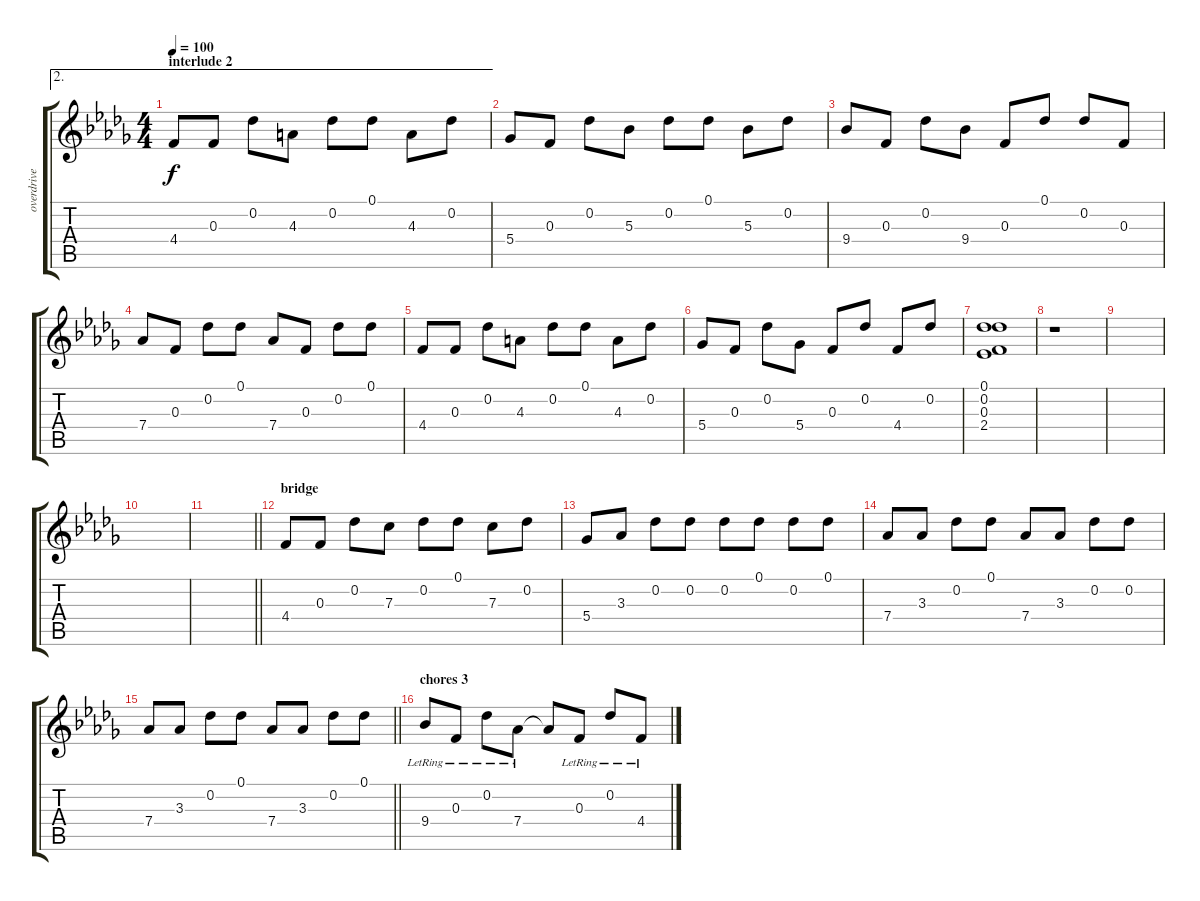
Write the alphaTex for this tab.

\track ("overdrive guitar" "overdrive ") {instrument overdrivenguitar}
\staff {score tabs}
\tuning (Db4 Db4 F3 Db3 Ab2 Db2) {hide}
\ae 2
\ts (4 4)
\section ("" "interlude 2")
\tempo 100
\clef g2
\ks db
4.4.8{dy f} 0.3.8 0.2.8 4.3.8 0.2.8 0.1.8 4.3.8 0.2.8 |
5.4.8 0.3.8 0.2.8 5.3.8 0.2.8 0.1.8 5.3.8 0.2.8 |
9.4.8 0.3.8 0.2.8 9.4.8 0.3.8 0.1.8 0.2.8 0.3.8 |
7.4.8 0.3.8 0.2.8 0.1.8 7.4.8 0.3.8 0.2.8 0.1.8 |
4.4.8 0.3.8 0.2.8 4.3.8 0.2.8 0.1.8 4.3.8 0.2.8 |
5.4.8 0.3.8 0.2.8 5.4.8 0.3.8 0.2.8 4.4.8 0.2.8 |
(0.1 0.2 0.3 2.4).1 |
r.1 |
|
|
\barLineRight lightlight
|
\section ("" "bridge")
4.4.8 0.3.8 0.2.8 7.3.8 0.2.8 0.1.8 7.3.8 0.2.8 |
5.4.8 3.3.8 0.2.8 0.2.8 0.2.8 0.1.8 0.2.8 0.1.8 |
7.4.8 3.3.8 0.2.8 0.1.8 7.4.8 3.3.8 0.2.8 0.2.8 |
\barLineRight lightlight
7.4.8 3.3.8 0.2.8 0.1.8 7.4.8 3.3.8 0.2.8 0.1.8 |
\section ("" "chores 3")
9.4{lr}.8 0.3{lr}.8 0.2{lr}.8 7.4{lr}.8 7.4{t}.8 0.3{lr}.8 0.2{lr}.8 4.4{lr}.8
